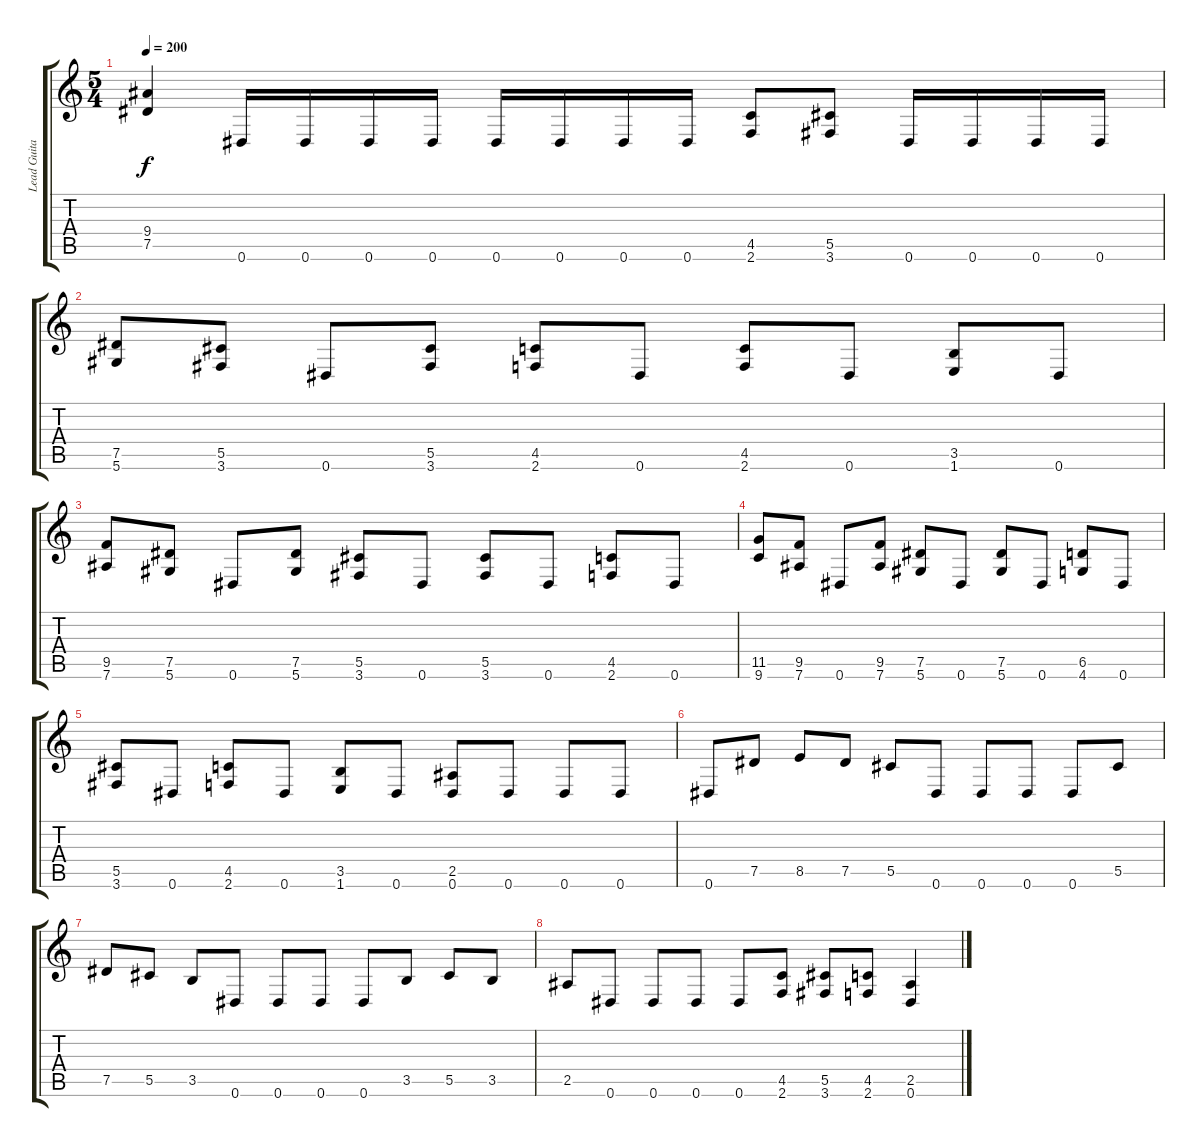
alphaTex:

\track ("Lead Guitar" "Lead Guita") {instrument overdrivenguitar}
\staff {score tabs}
\tuning (Eb4 Bb3 Gb3 Db3 Ab2 Eb2) {hide}
\ts (5 4)
\tempo 200
\clef g2
\ks c
(9.4 7.5).4{dy f} 0.6.16 0.6.16 0.6.16 0.6.16 0.6.16 0.6.16 0.6.16 0.6.16 (4.5 2.6).8 (5.5 3.6).8 0.6.16 0.6.16 0.6.16 0.6.16 |
(7.5 5.6).8 (5.5 3.6).8 0.6.8 (5.5 3.6).8 (4.5 2.6).8 0.6.8 (4.5 2.6).8 0.6.8 (3.5 1.6).8 0.6.8 |
(9.5 7.6).8 (7.5 5.6).8 0.6.8 (7.5 5.6).8 (5.5 3.6).8 0.6.8 (5.5 3.6).8 0.6.8 (4.5 2.6).8 0.6.8 |
(11.5 9.6).8 (9.5 7.6).8 0.6.8 (9.5 7.6).8 (7.5 5.6).8 0.6.8 (7.5 5.6).8 0.6.8 (6.5 4.6).8 0.6.8 |
(5.5 3.6).8 0.6.8 (4.5 2.6).8 0.6.8 (3.5 1.6).8 0.6.8 (2.5 0.6).8 0.6.8 0.6.8 0.6.8 |
0.6.8 7.5.8 8.5.8 7.5.8 5.5.8 0.6.8 0.6.8 0.6.8 0.6.8 5.5.8 |
7.5.8 5.5.8 3.5.8 0.6.8 0.6.8 0.6.8 0.6.8 3.5.8 5.5.8 3.5.8 |
2.5.8 0.6.8 0.6.8 0.6.8 0.6.8 (4.5 2.6).8 (5.5 3.6).8 (4.5 2.6).8 (2.5 0.6).4
